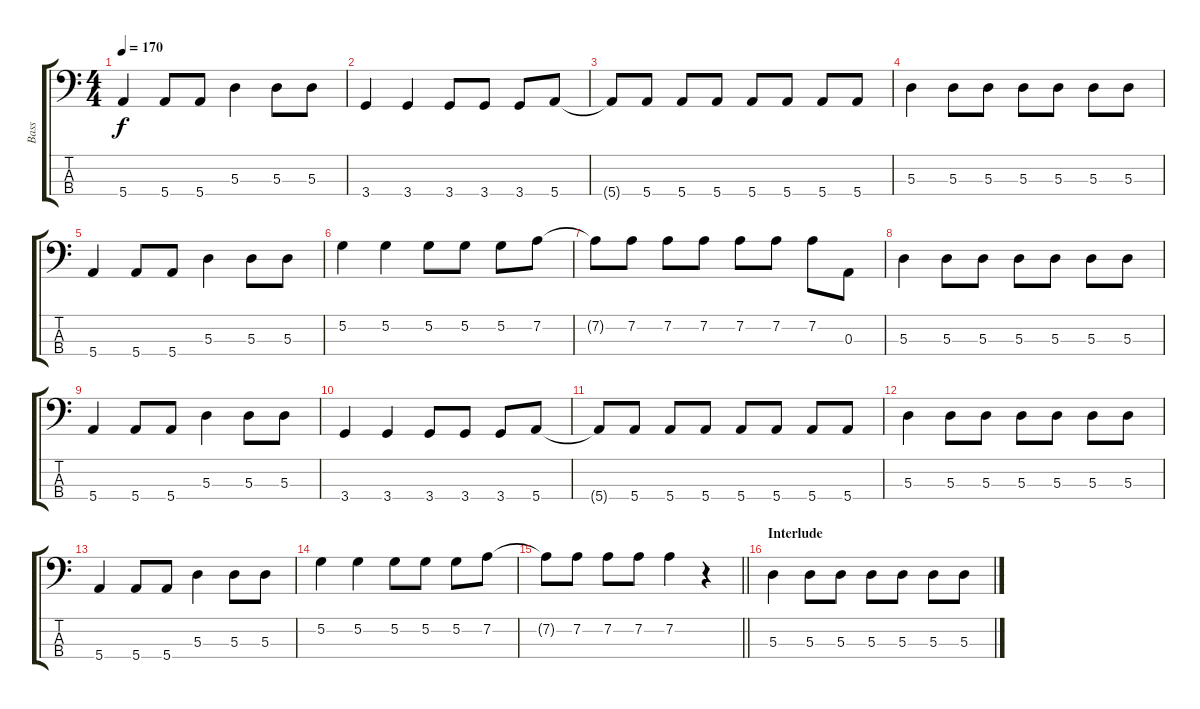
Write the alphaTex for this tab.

\track ("Bass" "Bass") {instrument electricbasspick}
\staff {score tabs}
\tuning (G2 D2 A1 E1) {hide}
\ts (4 4)
\tempo 170
\clef f4
\ks c
5.4.4{dy f} 5.4.8 5.4.8 5.3.4 5.3.8 5.3.8 |
3.4.4 3.4.4 3.4.8 3.4.8 3.4.8 5.4.8 |
5.4{t}.8 5.4.8 5.4.8 5.4.8 5.4.8 5.4.8 5.4.8 5.4.8 |
5.3.4 5.3.8 5.3.8 5.3.8 5.3.8 5.3.8 5.3.8 |
5.4.4 5.4.8 5.4.8 5.3.4 5.3.8 5.3.8 |
5.2.4 5.2.4 5.2.8 5.2.8 5.2.8 7.2.8 |
7.2{t}.8 7.2.8 7.2.8 7.2.8 7.2.8 7.2.8 7.2.8 0.3.8 |
5.3.4 5.3.8 5.3.8 5.3.8 5.3.8 5.3.8 5.3.8 |
5.4.4 5.4.8 5.4.8 5.3.4 5.3.8 5.3.8 |
3.4.4 3.4.4 3.4.8 3.4.8 3.4.8 5.4.8 |
5.4{t}.8 5.4.8 5.4.8 5.4.8 5.4.8 5.4.8 5.4.8 5.4.8 |
5.3.4 5.3.8 5.3.8 5.3.8 5.3.8 5.3.8 5.3.8 |
5.4.4 5.4.8 5.4.8 5.3.4 5.3.8 5.3.8 |
5.2.4 5.2.4 5.2.8 5.2.8 5.2.8 7.2.8 |
\barLineRight lightlight
7.2{t}.8 7.2.8 7.2.8 7.2.8 7.2.4 r.4 |
\section ("" "Interlude")
5.3.4 5.3.8 5.3.8 5.3.8 5.3.8 5.3.8 5.3.8
